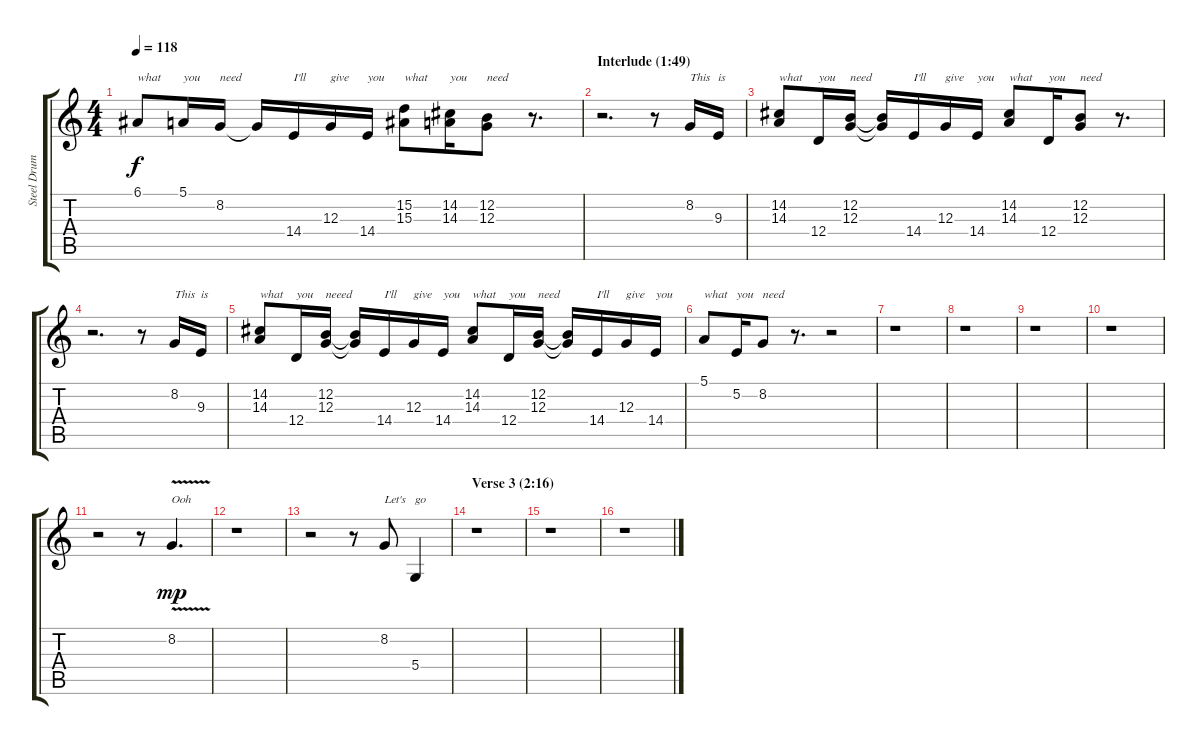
\track ("Steel Drums" "Steel Drum") {instrument steeldrums}
\staff {score tabs}
\tuning (E4 B3 G3 D3 A2 E2) {hide}
\ts (4 4)
\tempo 118
\clef g2
\ks c
6.1.8{txt "what" dy f} 5.1.16{txt "you"} 8.2.16{txt "need"} 8.2{t}.16 14.4.16{txt "I'll"} 12.3.16{txt "give"} 14.4.16{txt "you"} (15.2 15.3).8{txt "what"} (14.2 14.3).16{txt "you"} (12.2 12.3).8{txt "need"} r.8{d} |
\section ("" "Interlude (1:49)")
r.2{d} r.8 8.2.16{txt "This"} 9.3.16{txt "is"} |
(14.2 14.3).8{txt "what"} 12.4.16{txt "you"} (12.2 12.3).16{txt "need"} (12.2{t} 12.3{t}).16 14.4.16{txt "I'll"} 12.3.16{txt "give"} 14.4.16{txt "you"} (14.2 14.3).8{txt "what"} 12.4.16{txt "you"} (12.2 12.3).8{txt "need"} r.8{d} |
r.2{d} r.8 8.2.16{txt "This"} 9.3.16{txt "is"} |
(14.2 14.3).8{txt "what"} 12.4.16{txt "you"} (12.2 12.3).16{txt "neeed"} (12.2{t} 12.3{t}).16 14.4.16{txt "I'll"} 12.3.16{txt "give"} 14.4.16{txt "you"} (14.2 14.3).8{txt "what"} 12.4.16{txt "you"} (12.2 12.3).16{txt "need"} (12.2{t} 12.3{t}).16 14.4.16{txt "I'll"} 12.3.16{txt "give"} 14.4.16{txt "you"} |
5.1.8{txt "what"} 5.2.16{txt "you"} 8.2.8{txt "need"} r.8{d} r.2 |
r.1 |
r.1 |
r.1 |
r.1 |
r.2 r.8 8.2{v}.4{d txt "Ooh" dy mp} |
r.1 |
r.2 r.8 8.2.8{txt "Let's"} 5.4.4{txt "go"} |
\section ("" "Verse 3 (2:16)")
r.1 |
r.1 |
r.1
